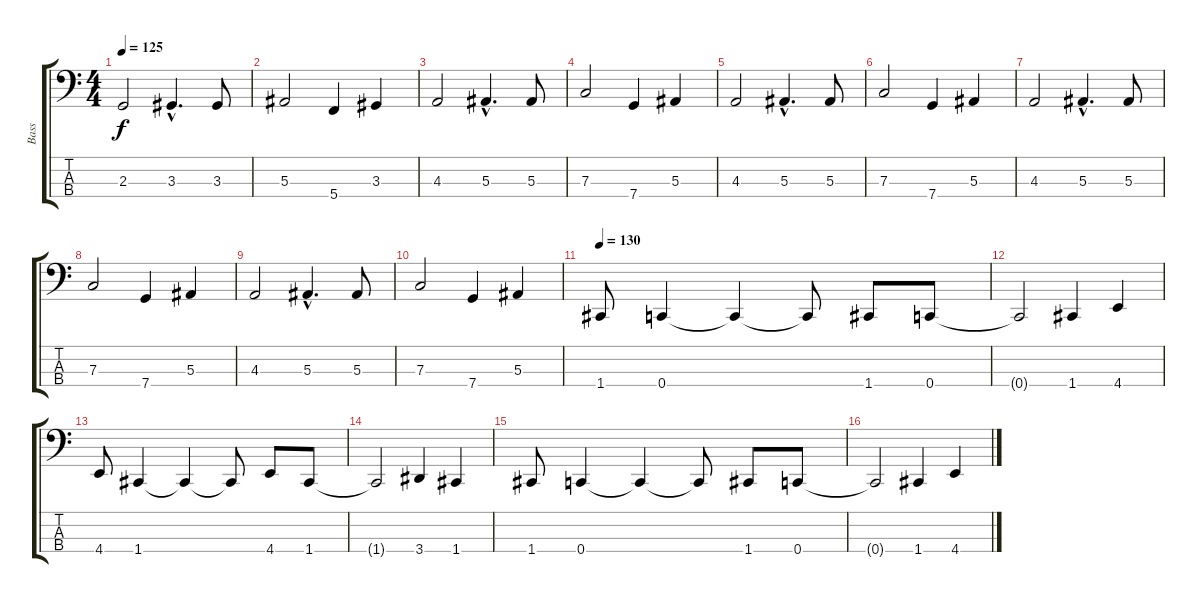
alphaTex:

\track ("Bass" "Bass") {instrument electricbasspick}
\staff {score tabs}
\tuning (Eb2 Bb1 F1 C1) {hide}
\ts (4 4)
\tempo 125
\clef f4
\ks c
2.3.2{dy f} 3.3{hac}.4{d} 3.3.8 |
5.3.2 5.4.4 3.3.4 |
4.3.2 5.3{hac}.4{d} 5.3.8 |
7.3.2 7.4.4 5.3.4 |
4.3.2 5.3{hac}.4{d} 5.3.8 |
7.3.2 7.4.4 5.3.4 |
4.3.2 5.3{hac}.4{d} 5.3.8 |
7.3.2 7.4.4 5.3.4 |
4.3.2 5.3{hac}.4{d} 5.3.8 |
7.3.2 7.4.4 5.3.4 |
\tempo 130
1.4.8 0.4.4 0.4{t}.4 0.4{t}.8 1.4.8 0.4.8 |
0.4{t}.2 1.4.4 4.4.4 |
4.4.8 1.4.4 1.4{t}.4 1.4{t}.8 4.4.8 1.4.8 |
1.4{t}.2 3.4.4 1.4.4 |
1.4.8 0.4.4 0.4{t}.4 0.4{t}.8 1.4.8 0.4.8 |
0.4{t}.2 1.4.4 4.4.4
